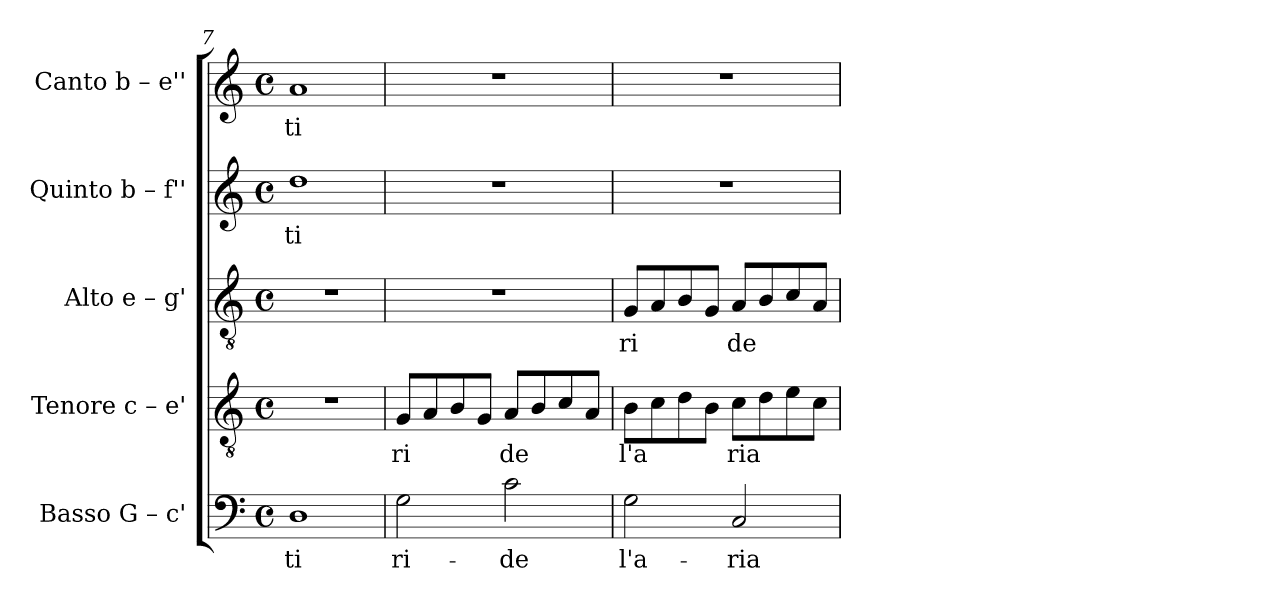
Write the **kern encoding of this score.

**kern	**text	**kern	**text	**kern	**text	**kern	**text	**kern	**text
*part5	*part5	*part4	*part4	*part3	*part3	*part2	*part2	*part1	*part1
*staff5	*staff5	*staff4	*staff4	*staff3	*staff3	*staff2	*staff2	*staff1	*staff1
*I"Basso  G – c'	*	*I"Tenore  c – e'	*	*I"Alto  e – g'	*	*I"Quinto  b – f''	*	*I"Canto  b – e''	*
*clefF4	*	*clefGv2	*	*clefGv2	*	*clefG2	*	*clefG2	*
*k[]	*	*k[]	*	*k[]	*	*k[]	*	*k[]	*
*C:	*	*C:	*	*C:	*	*C:	*	*C:	*
*M4/4	*	*M4/4	*	*M4/4	*	*M4/4	*	*M4/4	*
*met(c)	*	*met(c)	*	*met(c)	*	*met(c)	*	*met(c)	*
=7	=7	=7	=7	=7	=7	=7	=7	=7	=7
!	!LO:LY:b:rj	!	!	!	!	!	!LO:LY:b:rj	!	!LO:LY:b:rj
1D	-ti	1r	.	1r	.	1dd	-ti	1a	ti
=8	=8	=8	=8	=8	=8	=8	=8	=8	=8
!	!LO:LY:b:rj	!	!LO:LY:b:cj	!	!	!	!	!	!
2G\	ri-	8G/L	ri	1r	.	1r	.	1r	.
!	!	!	!LO:LY:b:cj	!	!	!	!	!	!
.	.	8A/	.	.	.	.	.	.	.
!	!	!	!LO:LY:b:cj	!	!	!	!	!	!
.	.	8B/	.	.	.	.	.	.	.
!	!	!	!LO:LY:b:cj	!	!	!	!	!	!
.	.	8G/J	.	.	.	.	.	.	.
!	!LO:LY:b:rj	!	!LO:LY:b:cj	!	!	!	!	!	!
2c\	-de	8A/L	de	.	.	.	.	.	.
!	!	!	!LO:LY:b:cj	!	!	!	!	!	!
.	.	8B/	.	.	.	.	.	.	.
!	!	!	!LO:LY:b:cj	!	!	!	!	!	!
.	.	8c/	.	.	.	.	.	.	.
!	!	!	!LO:LY:b:cj	!	!	!	!	!	!
.	.	8A/J	.	.	.	.	.	.	.
=9	=9	=9	=9	=9	=9	=9	=9	=9	=9
!	!LO:LY:b:rj	!	!LO:LY:b:cj	!	!LO:LY:b:cj	!	!	!	!
2G\	l'a-	8B\L	l'a	8G/L	ri-	1r	.	1r	.
!	!	!	!LO:LY:b:cj	!	!LO:LY:b:cj	!	!	!	!
.	.	8c\	.	8A/	--	.	.	.	.
!	!	!	!LO:LY:b:cj	!	!LO:LY:b:cj	!	!	!	!
.	.	8d\	.	8B/	--	.	.	.	.
!	!	!	!LO:LY:b:cj	!	!LO:LY:b:cj	!	!	!	!
.	.	8B\J	.	8G/J	--	.	.	.	.
!	!LO:LY:b:rj	!	!LO:LY:b:cj	!	!LO:LY:b:cj	!	!	!	!
2C/	-ria	8c\L	ria	8A/L	-de	.	.	.	.
!	!	!	!LO:LY:b:cj	!	!LO:LY:b:cj	!	!	!	!
.	.	8d\	.	8B/	.	.	.	.	.
!	!	!	!LO:LY:b:cj	!	!LO:LY:b:cj	!	!	!	!
.	.	8e\	.	8c/	.	.	.	.	.
!	!	!	!LO:LY:b:cj	!	!LO:LY:b:cj	!	!	!	!
.	.	8c\J	.	8A/J	.	.	.	.	.
=	=	=	=	=	=	=	=	=	=
*-	*-	*-	*-	*-	*-	*-	*-	*-	*-
